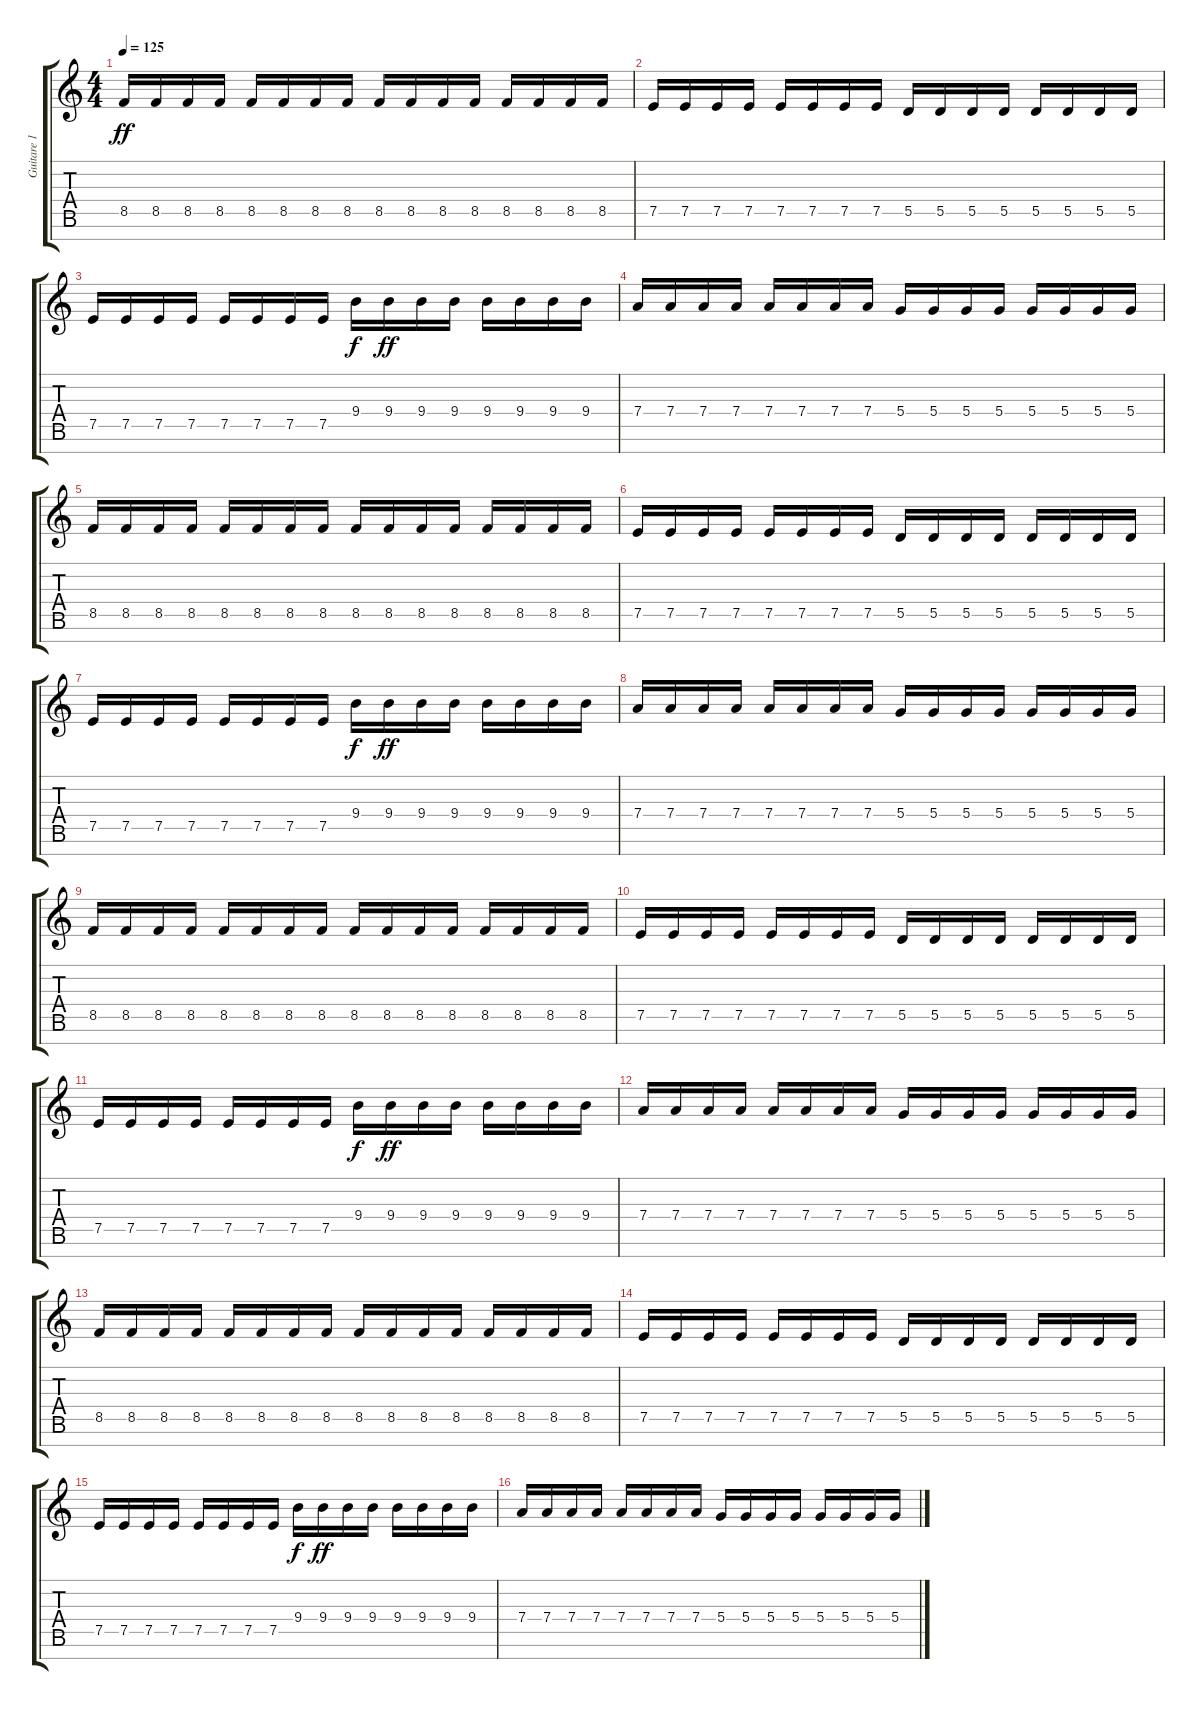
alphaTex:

\track ("Guitare 1" "Guitare 1") {instrument distortionguitar}
\staff {score tabs}
\tuning (E4 B3 G3 D3 A2 E2 B1) {hide}
\ts (4 4)
\tempo 125
\clef g2
\ks c
8.5.16{dy ff} 8.5.16 8.5.16 8.5.16 8.5.16 8.5.16 8.5.16 8.5.16 8.5.16 8.5.16 8.5.16 8.5.16 8.5.16 8.5.16 8.5.16 8.5.16 |
7.5.16 7.5.16 7.5.16 7.5.16 7.5.16 7.5.16 7.5.16 7.5.16 5.5.16 5.5.16 5.5.16 5.5.16 5.5.16 5.5.16 5.5.16 5.5.16 |
7.5.16 7.5.16 7.5.16 7.5.16 7.5.16 7.5.16 7.5.16 7.5.16 9.4.16{dy f} 9.4.16{dy ff} 9.4.16 9.4.16 9.4.16 9.4.16 9.4.16 9.4.16 |
7.4.16 7.4.16 7.4.16 7.4.16 7.4.16 7.4.16 7.4.16 7.4.16 5.4.16 5.4.16 5.4.16 5.4.16 5.4.16 5.4.16 5.4.16 5.4.16 |
8.5.16 8.5.16 8.5.16 8.5.16 8.5.16 8.5.16 8.5.16 8.5.16 8.5.16 8.5.16 8.5.16 8.5.16 8.5.16 8.5.16 8.5.16 8.5.16 |
7.5.16 7.5.16 7.5.16 7.5.16 7.5.16 7.5.16 7.5.16 7.5.16 5.5.16 5.5.16 5.5.16 5.5.16 5.5.16 5.5.16 5.5.16 5.5.16 |
7.5.16 7.5.16 7.5.16 7.5.16 7.5.16 7.5.16 7.5.16 7.5.16 9.4.16{dy f} 9.4.16{dy ff} 9.4.16 9.4.16 9.4.16 9.4.16 9.4.16 9.4.16 |
7.4.16 7.4.16 7.4.16 7.4.16 7.4.16 7.4.16 7.4.16 7.4.16 5.4.16 5.4.16 5.4.16 5.4.16 5.4.16 5.4.16 5.4.16 5.4.16 |
8.5.16 8.5.16 8.5.16 8.5.16 8.5.16 8.5.16 8.5.16 8.5.16 8.5.16 8.5.16 8.5.16 8.5.16 8.5.16 8.5.16 8.5.16 8.5.16 |
7.5.16 7.5.16 7.5.16 7.5.16 7.5.16 7.5.16 7.5.16 7.5.16 5.5.16 5.5.16 5.5.16 5.5.16 5.5.16 5.5.16 5.5.16 5.5.16 |
7.5.16 7.5.16 7.5.16 7.5.16 7.5.16 7.5.16 7.5.16 7.5.16 9.4.16{dy f} 9.4.16{dy ff} 9.4.16 9.4.16 9.4.16 9.4.16 9.4.16 9.4.16 |
7.4.16 7.4.16 7.4.16 7.4.16 7.4.16 7.4.16 7.4.16 7.4.16 5.4.16 5.4.16 5.4.16 5.4.16 5.4.16 5.4.16 5.4.16 5.4.16 |
8.5.16 8.5.16 8.5.16 8.5.16 8.5.16 8.5.16 8.5.16 8.5.16 8.5.16 8.5.16 8.5.16 8.5.16 8.5.16 8.5.16 8.5.16 8.5.16 |
7.5.16 7.5.16 7.5.16 7.5.16 7.5.16 7.5.16 7.5.16 7.5.16 5.5.16 5.5.16 5.5.16 5.5.16 5.5.16 5.5.16 5.5.16 5.5.16 |
7.5.16 7.5.16 7.5.16 7.5.16 7.5.16 7.5.16 7.5.16 7.5.16 9.4.16{dy f} 9.4.16{dy ff} 9.4.16 9.4.16 9.4.16 9.4.16 9.4.16 9.4.16 |
7.4.16 7.4.16 7.4.16 7.4.16 7.4.16 7.4.16 7.4.16 7.4.16 5.4.16 5.4.16 5.4.16 5.4.16 5.4.16 5.4.16 5.4.16 5.4.16
